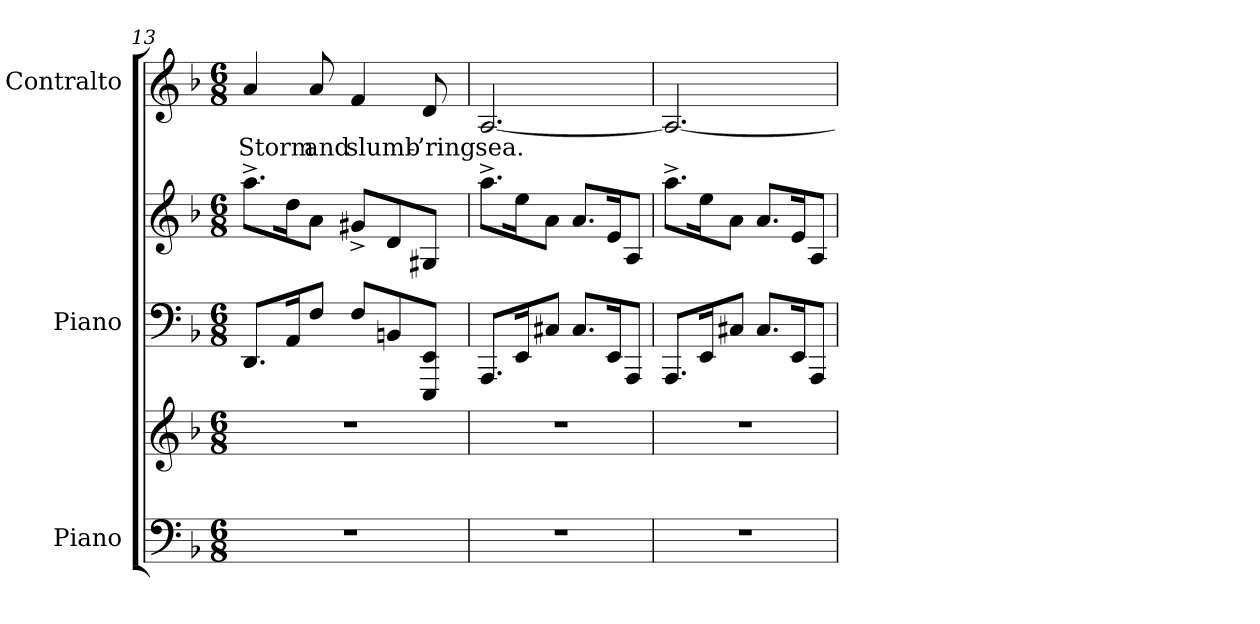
**kern	**kern	**kern	**kern	**kern	**text
*part3	*part3	*part2	*part2	*part1	*part1
*staff5	*staff4	*staff3	*staff2	*staff1	*staff1
*I"Piano	*	*I"Piano	*	*I"Contralto	*
*I'Pno	*	*I'Pno	*	*	*
*clefF4	*clefG2	*clefF4	*clefG2	*clefG2	*
*k[b-]	*k[b-]	*k[b-]	*k[b-]	*k[b-]	*
*M6/8	*M6/8	*M6/8	*M6/8	*M6/8	*
=13	=13	=13	=13	=13	=13
!	!	!	!	!	!LO:LY:b
2.r	2.r	8.DD/L	8.aa^\L	4a/	Storm
.	.	16AA/K	16dd\K	.	.
!	!	!	!	!	!LO:LY:b
.	.	8F/J	8a\J	8a/	and
!	!	!	!	!	!LO:LY:b
.	.	8F/L	8g#X^>/L	4f/	slumb-
.	.	8BBn/	8d/	.	.
!	!	!	!	!	!LO:LY:b
.	.	8EEE/ 8EE/J	8G#X/J	8d/	-’ring
!!LO:LB:g=z
=14	=14	=14	=14	=14	=14
!	!	!	!	!LO:TX:a:color=#FFFFFF:t=.	!
!	!	!	!	!	!LO:LY:b
2.r	2.r	8.AAA/L	8.aa^\L	[2.A/	sea.
.	.	16EE/K	16ee\K	.	.
.	.	8C#X/J	8a\J	.	.
.	.	8.C#/L	8.a/L	.	.
.	.	16EE/K	16e/K	.	.
.	.	8AAA/J	8A/J	.	.
=15	=15	=15	=15	=15	=15
2.r	2.r	8.AAA/L	8.aa^\L	2.A/_	.
.	.	16EE/K	16ee\K	.	.
.	.	8C#X/J	8a\J	.	.
.	.	8.C#/L	8.a/L	.	.
.	.	16EE/K	16e/K	.	.
.	.	8AAA/J	8A/J	.	.
=	=	=	=	=	=
*-	*-	*-	*-	*-	*-
